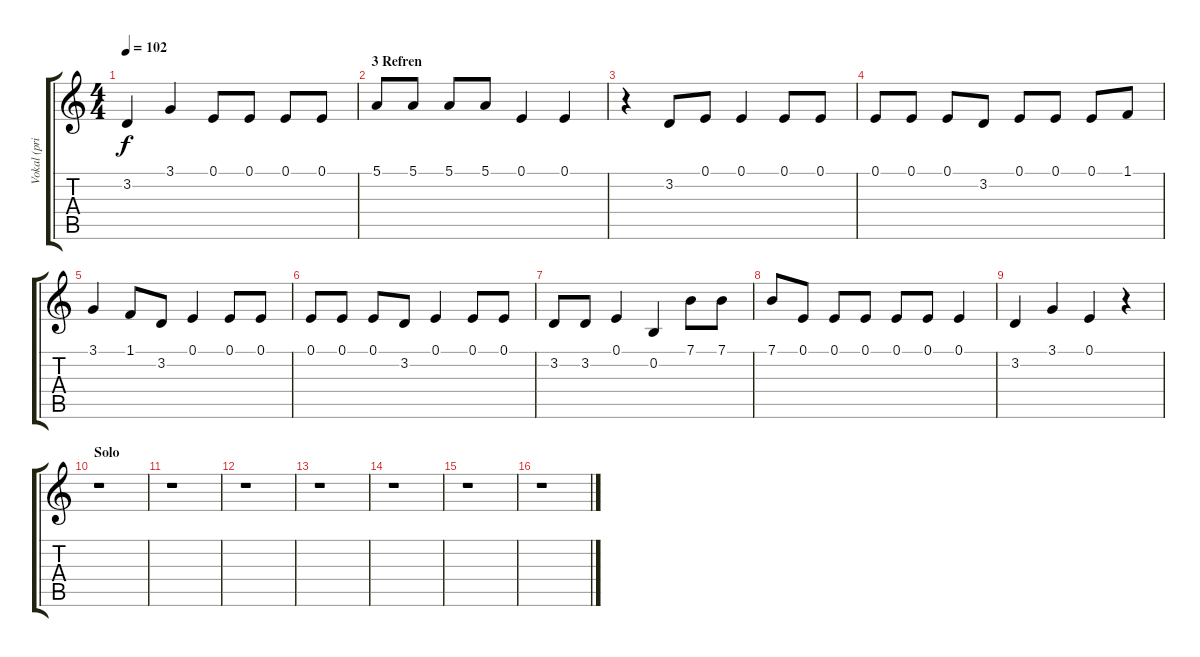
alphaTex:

\track ("Vokal (prispiev)" "Vokal (pri") {instrument trumpet}
\staff {score tabs}
\tuning (E4 B3 G3 D3 A2 E2) {hide}
\ts (4 4)
\tempo 102
\clef g2
\ks c
3.2.4{dy f} 3.1.4 0.1.8 0.1.8 0.1.8 0.1.8 |
\section ("" "3 Refren")
5.1.8 5.1.8 5.1.8 5.1.8 0.1.4 0.1.4 |
r.4 3.2.8 0.1.8 0.1.4 0.1.8 0.1.8 |
0.1.8 0.1.8 0.1.8 3.2.8 0.1.8 0.1.8 0.1.8 1.1.8 |
3.1.4 1.1.8 3.2.8 0.1.4 0.1.8 0.1.8 |
0.1.8 0.1.8 0.1.8 3.2.8 0.1.4 0.1.8 0.1.8 |
3.2.8 3.2.8 0.1.4 0.2.4 7.1.8 7.1.8 |
7.1.8 0.1.8 0.1.8 0.1.8 0.1.8 0.1.8 0.1.4 |
3.2.4 3.1.4 0.1.4 r.4 |
\section ("" "Solo")
r.1 |
r.1 |
r.1 |
r.1 |
r.1 |
r.1 |
r.1
